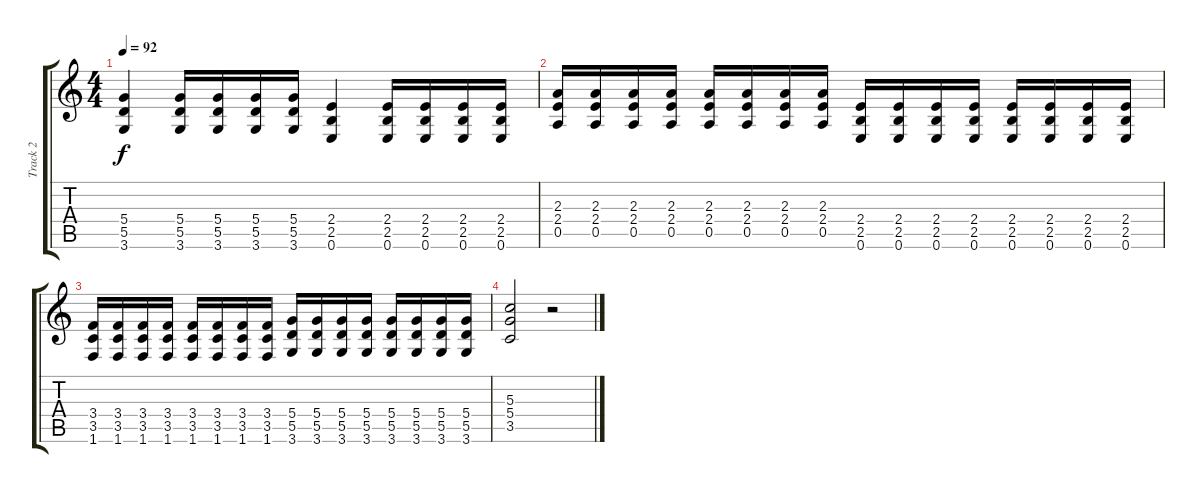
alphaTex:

\track ("Track 2" "Track 2") {instrument distortionguitar}
\staff {score tabs}
\tuning (E4 B3 G3 D3 A2 E2) {hide}
\ts (4 4)
\tempo 92
\clef g2
\ks c
(5.4 5.5 3.6).4{dy f} (5.4 5.5 3.6).16 (5.4 5.5 3.6).16 (5.4 5.5 3.6).16 (5.4 5.5 3.6).16 (2.4 2.5 0.6).4 (2.4 2.5 0.6).16 (2.4 2.5 0.6).16 (2.4 2.5 0.6).16 (2.4 2.5 0.6).16 |
(2.3 2.4 0.5).16 (2.3 2.4 0.5).16 (2.3 2.4 0.5).16 (2.3 2.4 0.5).16 (2.3 2.4 0.5).16 (2.3 2.4 0.5).16 (2.3 2.4 0.5).16 (2.3 2.4 0.5).16 (2.4 2.5 0.6).16 (2.4 2.5 0.6).16 (2.4 2.5 0.6).16 (2.4 2.5 0.6).16 (2.4 2.5 0.6).16 (2.4 2.5 0.6).16 (2.4 2.5 0.6).16 (2.4 2.5 0.6).16 |
(3.4 3.5 1.6).16 (3.4 3.5 1.6).16 (3.4 3.5 1.6).16 (3.4 3.5 1.6).16 (3.4 3.5 1.6).16 (3.4 3.5 1.6).16 (3.4 3.5 1.6).16 (3.4 3.5 1.6).16 (5.4 5.5 3.6).16 (5.4 5.5 3.6).16 (5.4 5.5 3.6).16 (5.4 5.5 3.6).16 (5.4 5.5 3.6).16 (5.4 5.5 3.6).16 (5.4 5.5 3.6).16 (5.4 5.5 3.6).16 |
(5.3 5.4 3.5).2 r.2
